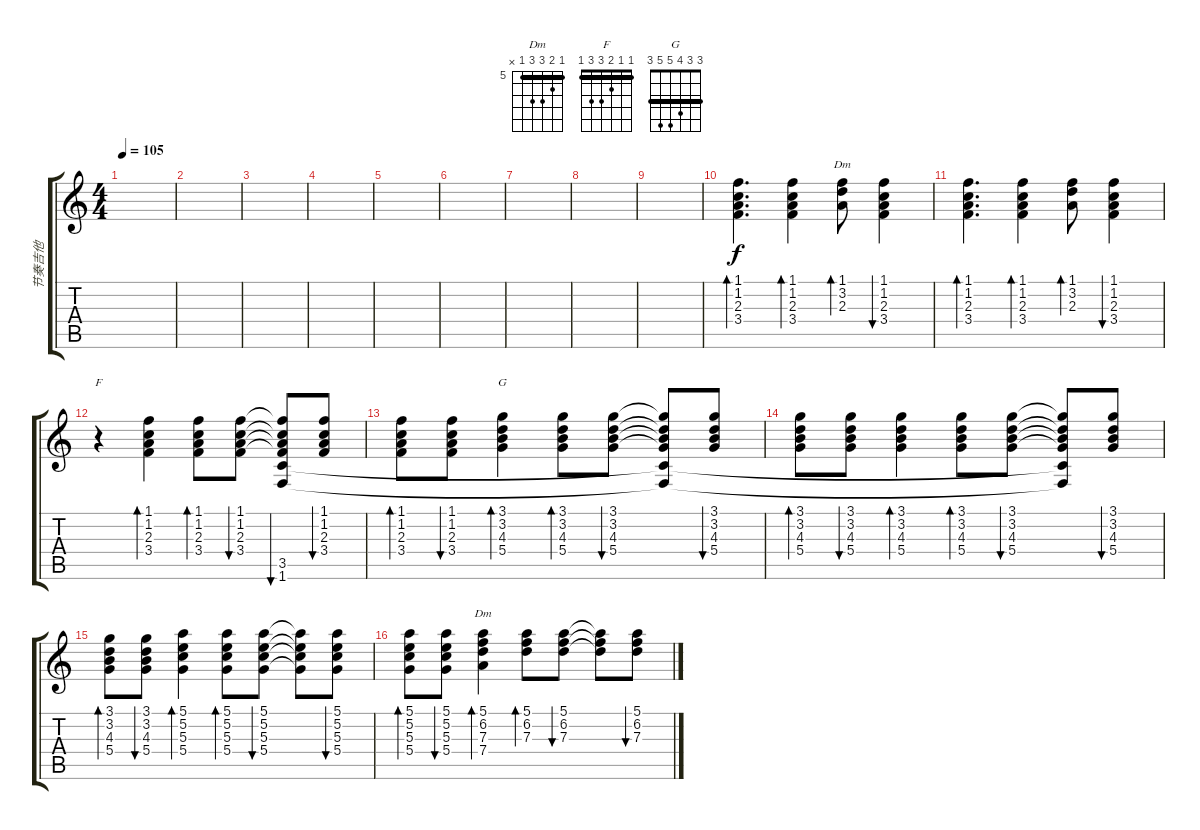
\track ("节奏吉他" "节奏吉他") {instrument acousticguitarsteel}
\staff {score tabs}
\tuning (E4 B3 G3 D3 A2 E2) {hide}
\chord ("Dm" 1 3 2 0 x x)
\chord ("F" 1 1 2 3 3 1) {barre 1}
\chord ("G" 3 3 4 5 5 3) {barre 3}
\chord ("Dm" 5 6 7 7 5 x) {firstfret 5 barre 5}
\ts (4 4)
\tempo 105
\clef g2
\ks c
|
|
|
|
|
|
|
|
|
(1.1 1.2 2.3 3.4).4{d bd 60} (1.1 1.2 2.3 3.4).4{bd 60} (1.1 3.2 2.3).8{bd 60 ch "Dm"} (1.1 1.2 2.3 3.4).4{bu 60} |
(1.1 1.2 2.3 3.4).4{d bd 60} (1.1 1.2 2.3 3.4).4{bd 60} (1.1 3.2 2.3).8{bd 60} (1.1 1.2 2.3 3.4).4{bu 60} |
r.4{ch "F"} (1.1 1.2 2.3 3.4).4{bd 60} (1.1 1.2 2.3 3.4).8{bd 60} (1.1 1.2 2.3 3.4).8{bu 60} (1.1{t} 1.2{t} 2.3{t} 3.4{t} 3.5 1.6).8{bu 60} (1.1 1.2 2.3 3.4).8{bu 60} |
(1.1 1.2 2.3 3.4).8{bd 60} (1.1 1.2 2.3 3.4).8{bu 60} (3.1 3.2 4.3 5.4).4{bd 60 ch "G"} (3.1 3.2 4.3 5.4).8{bd 60} (3.1 3.2 4.3 5.4).8{bu 60} (3.1{t} 3.2{t} 4.3{t} 5.4{t} 3.5{t} 1.6{t}).8 (3.1 3.2 4.3 5.4).8{bu 60} |
(3.1 3.2 4.3 5.4).8{bd 60} (3.1 3.2 4.3 5.4).8{bu 60} (3.1 3.2 4.3 5.4).4{bd 60} (3.1 3.2 4.3 5.4).8{bd 60} (3.1 3.2 4.3 5.4).8{bu 60} (3.1{t} 3.2{t} 4.3{t} 5.4{t} 3.5{t} 1.6{t}).8 (3.1 3.2 4.3 5.4).8{bu 60} |
(3.1 3.2 4.3 5.4).8{bd 60} (3.1 3.2 4.3 5.4).8{bu 60} (5.1 5.2 5.3 5.4).4{bd 60} (5.1 5.2 5.3 5.4).8{bd 60} (5.1 5.2 5.3 5.4).8{bu 60} (5.1{t} 5.2{t} 5.3{t} 5.4{t}).8 (5.1 5.2 5.3 5.4).8{bu 60} |
(5.1 5.2 5.3 5.4).8{bd 60} (5.1 5.2 5.3 5.4).8{bu 60} (5.1 6.2 7.3 7.4).4{bd 60 ch "Dm"} (5.1 6.2 7.3).8{bd 60} (5.1 6.2 7.3).8{bu 60} (5.1{t} 6.2{t} 7.3{t}).8 (5.1 6.2 7.3).8{bu 60}
